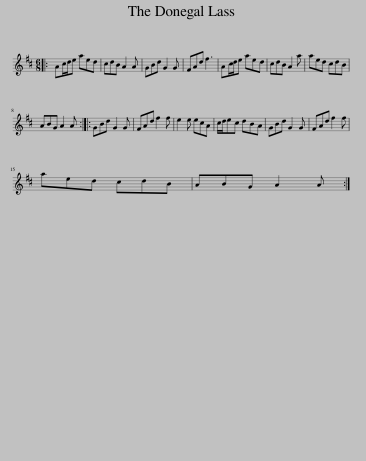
X:1
L:1/8
M:6/8
I:linebreak $
K:D
V:1 treble
V:1
|: Ac/d/e aed | cdB A2 A | GBd G2 G | FAd f3 | Ac/d/e aed | %5
 cdB A2 a | aed cdB |$ ABG A2 A :: GBd G2 G | FAd f2 f | %10
 e2 e ecA | c/d/ec dBA | GBd G2 G | FAd f2 f |$ aed cdB | %15
 ABG A2 A :| %16
